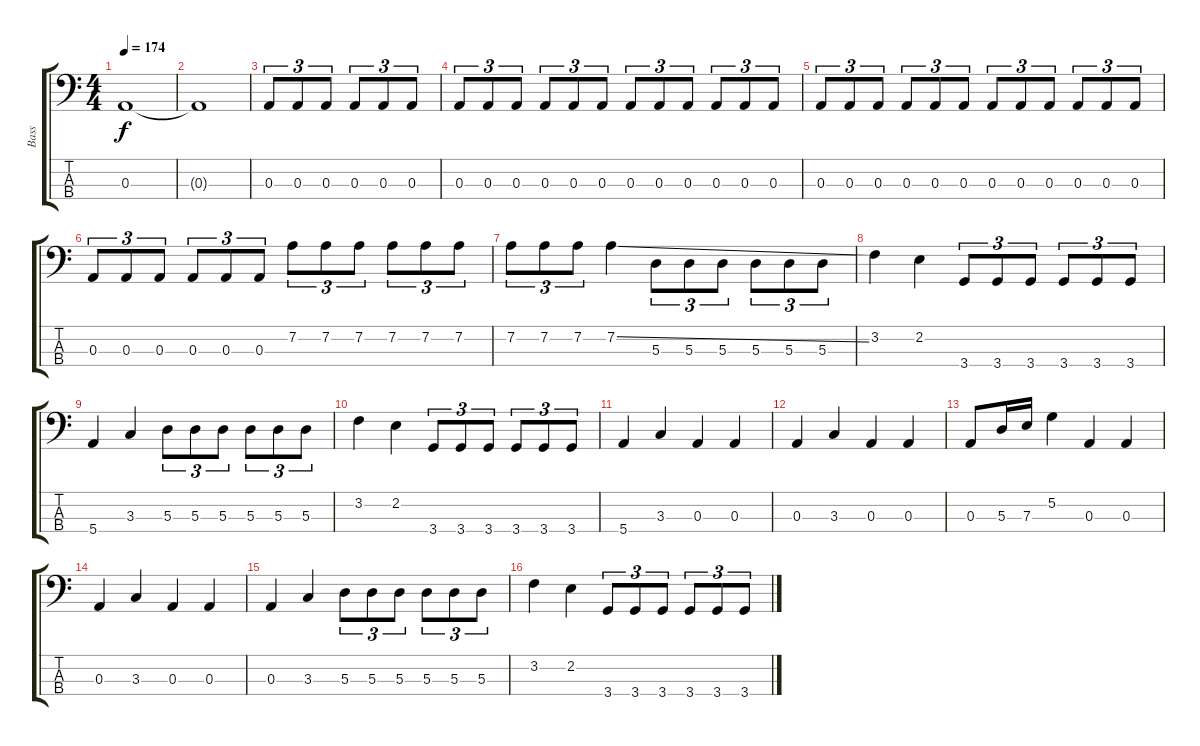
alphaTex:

\track ("Bass" "Bass") {instrument electricbassfinger}
\staff {score tabs}
\tuning (G2 D2 A1 E1) {hide}
\ts (4 4)
\tempo 174
\clef f4
\ks c
0.3{t}.1{dy f} |
0.3{t}.1 |
0.3.8{tu (3 2)} 0.3.8{tu (3 2)} 0.3.8{tu (3 2)} 0.3.8{tu (3 2)} 0.3.8{tu (3 2)} 0.3.8{tu (3 2)} |
0.3.8{tu (3 2)} 0.3.8{tu (3 2)} 0.3.8{tu (3 2)} 0.3.8{tu (3 2)} 0.3.8{tu (3 2)} 0.3.8{tu (3 2)} 0.3.8{tu (3 2)} 0.3.8{tu (3 2)} 0.3.8{tu (3 2)} 0.3.8{tu (3 2)} 0.3.8{tu (3 2)} 0.3.8{tu (3 2)} |
0.3.8{tu (3 2)} 0.3.8{tu (3 2)} 0.3.8{tu (3 2)} 0.3.8{tu (3 2)} 0.3.8{tu (3 2)} 0.3.8{tu (3 2)} 0.3.8{tu (3 2)} 0.3.8{tu (3 2)} 0.3.8{tu (3 2)} 0.3.8{tu (3 2)} 0.3.8{tu (3 2)} 0.3.8{tu (3 2)} |
0.3.8{tu (3 2)} 0.3.8{tu (3 2)} 0.3.8{tu (3 2)} 0.3.8{tu (3 2)} 0.3.8{tu (3 2)} 0.3.8{tu (3 2)} 7.2.8{tu (3 2)} 7.2.8{tu (3 2)} 7.2.8{tu (3 2)} 7.2.8{tu (3 2)} 7.2.8{tu (3 2)} 7.2.8{tu (3 2)} |
7.2.8{tu (3 2)} 7.2.8{tu (3 2)} 7.2.8{tu (3 2)} 7.2{ss}.4 5.3.8{tu (3 2)} 5.3.8{tu (3 2)} 5.3.8{tu (3 2)} 5.3.8{tu (3 2)} 5.3.8{tu (3 2)} 5.3.8{tu (3 2)} |
3.2.4 2.2.4 3.4.8{tu (3 2)} 3.4.8{tu (3 2)} 3.4.8{tu (3 2)} 3.4.8{tu (3 2)} 3.4.8{tu (3 2)} 3.4.8{tu (3 2)} |
5.4.4 3.3.4 5.3.8{tu (3 2)} 5.3.8{tu (3 2)} 5.3.8{tu (3 2)} 5.3.8{tu (3 2)} 5.3.8{tu (3 2)} 5.3.8{tu (3 2)} |
3.2.4 2.2.4 3.4.8{tu (3 2)} 3.4.8{tu (3 2)} 3.4.8{tu (3 2)} 3.4.8{tu (3 2)} 3.4.8{tu (3 2)} 3.4.8{tu (3 2)} |
5.4.4 3.3.4 0.3.4 0.3.4 |
0.3.4 3.3.4 0.3.4 0.3.4 |
0.3.8 5.3.16 7.3.16 5.2.4 0.3.4 0.3.4 |
0.3.4 3.3.4 0.3.4 0.3.4 |
0.3.4 3.3.4 5.3.8{tu (3 2)} 5.3.8{tu (3 2)} 5.3.8{tu (3 2)} 5.3.8{tu (3 2)} 5.3.8{tu (3 2)} 5.3.8{tu (3 2)} |
3.2.4 2.2.4 3.4.8{tu (3 2)} 3.4.8{tu (3 2)} 3.4.8{tu (3 2)} 3.4.8{tu (3 2)} 3.4.8{tu (3 2)} 3.4.8{tu (3 2)}
